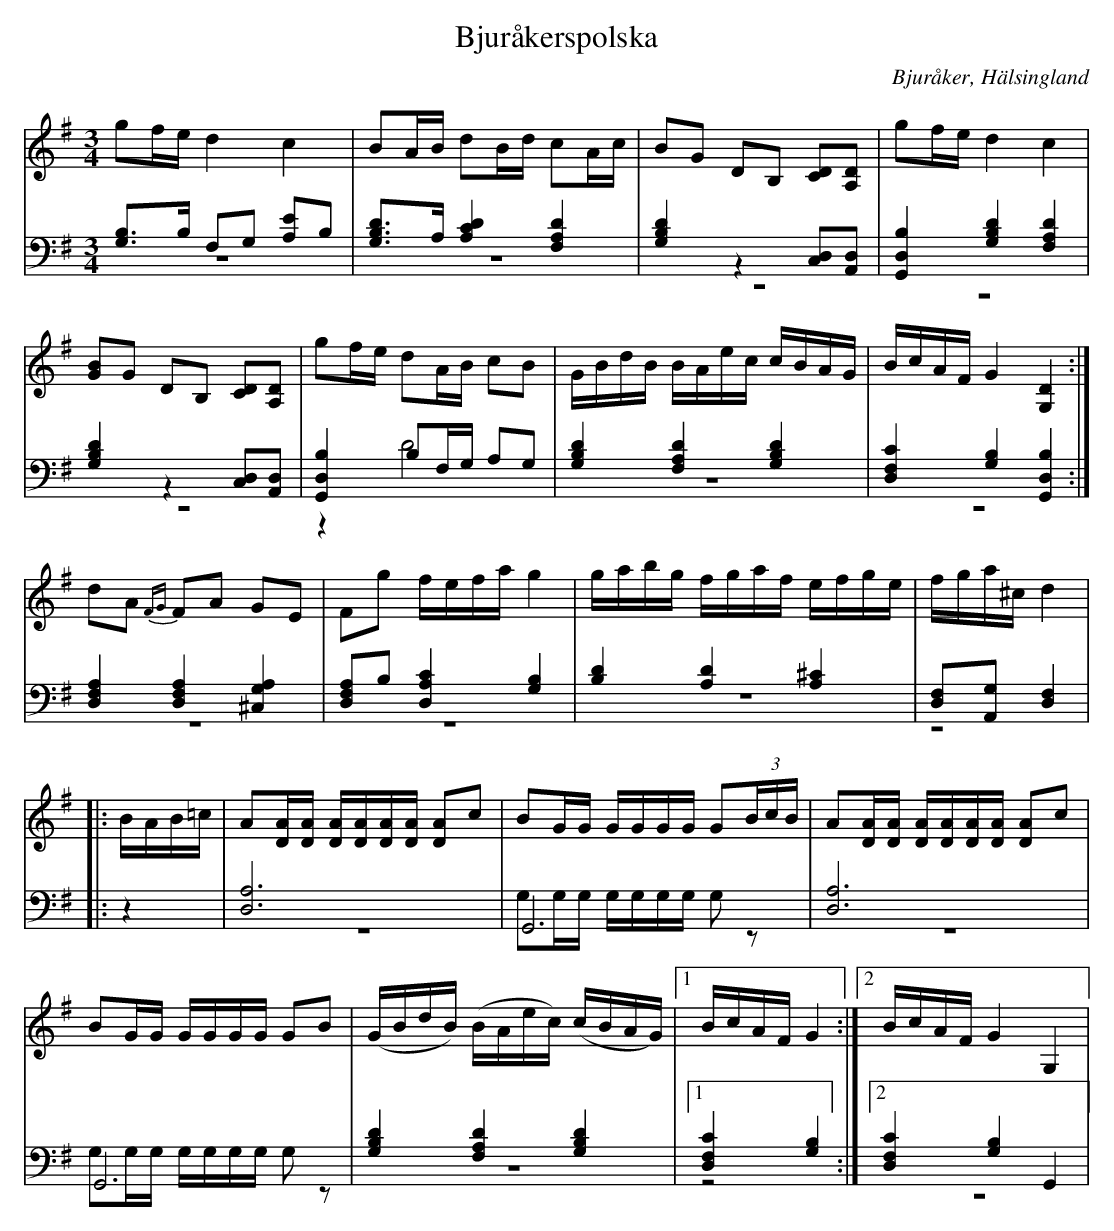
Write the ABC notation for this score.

X:1
T: Bjuråkerspolska
O: Bjuråker, Hälsingland
M: 3/4
L: 1/8
K: G
V:1
V:2
V:3 merge
V:1
gf/e/ d2 c2|BA/B/ dB/d/ cA/c/| BG DB, [CD][A,D]|gf/e/ d2 c2|
[GB]G DB, [CD][A,D] |gf/e/ dA/B/ cB|G/B/d/B/ B/A/e/c/ c/B/A/G/|B/c/A/F/ G2 [G,2D2]:|
dA {FG}FA GE|Fg f/e/f/a/ g2|g/a/b/g/ f/g/a/f/ e/f/g/e/ |f/g/a/^c/ d2 |
|:B/A/B/=c/|A[D/A/][D/A/] [D/A/][D/A/][D/A/][D/A/] [DA]c|BG/G/ G/G/G/G/ G(3B/c/B/|A[D/A/][D/A/] [D/A/][D/A/][D/A/][D/A/] [DA]c|
BG/G/ G/G/G/G/ GB|(G/B/d/B/) (B/A/e/c/) (c/B/A/G/)|1 B/c/A/F/ G2:|2 B/c/A/F/ G2 G,2|
V:2 clef=bass
[G,B,]>B, F,G, [A,E]B,|[G,B,D]>A, [A,2C2D2] [F,2A,2 D2]|[G,2B,2D2] z2 [C,D,][A,,D,]|[G,,2D,2B,2] [G,2B,2D2] [F,2A,2 D2]|
[G,2B,2D2] z2 [C,D,][A,,D,]|[G,,2D,2B,2] B,F,/G,/ A,G,|[G,2B,2D2] [F,2A,2 D2] [G,2B,2D2]|[D,2F,2C2] [G,2B,2][G,,2D,2B,2]:|
[D,2F,2A,2] [D,2F,2A,2] [^C,2G,2A,2]|[D,F,A,]B, [D,2A,2C2] [G,2B,2]|[B,2D2] [A,2D2] [A,2^C2]|[D,F,][A,,G,] [D,2F,2]|
|:z2|[D,6A,6]|G,,6|[D,6A,6]|
G,,6|[G,2B,2D2] [F,2A,2 D2] [G,2B,2D2]|1 [D,2F,2C2] [G,2B,2] :|2 [D,2F,2C2] [G,2B,2] G,,2|
V:3  clef=bass
z6|z6|z6|z6|
z6 |z2 D4|z6|z6:|
z6|z6|z6|z4|
|:z2|z6|G,G,/G,/ G,/G,/G,/G,/ G,z|z6 |
G,G,/G,/ G,/G,/G,/G,/ G,z|z6|1 z4:|2 z6|
